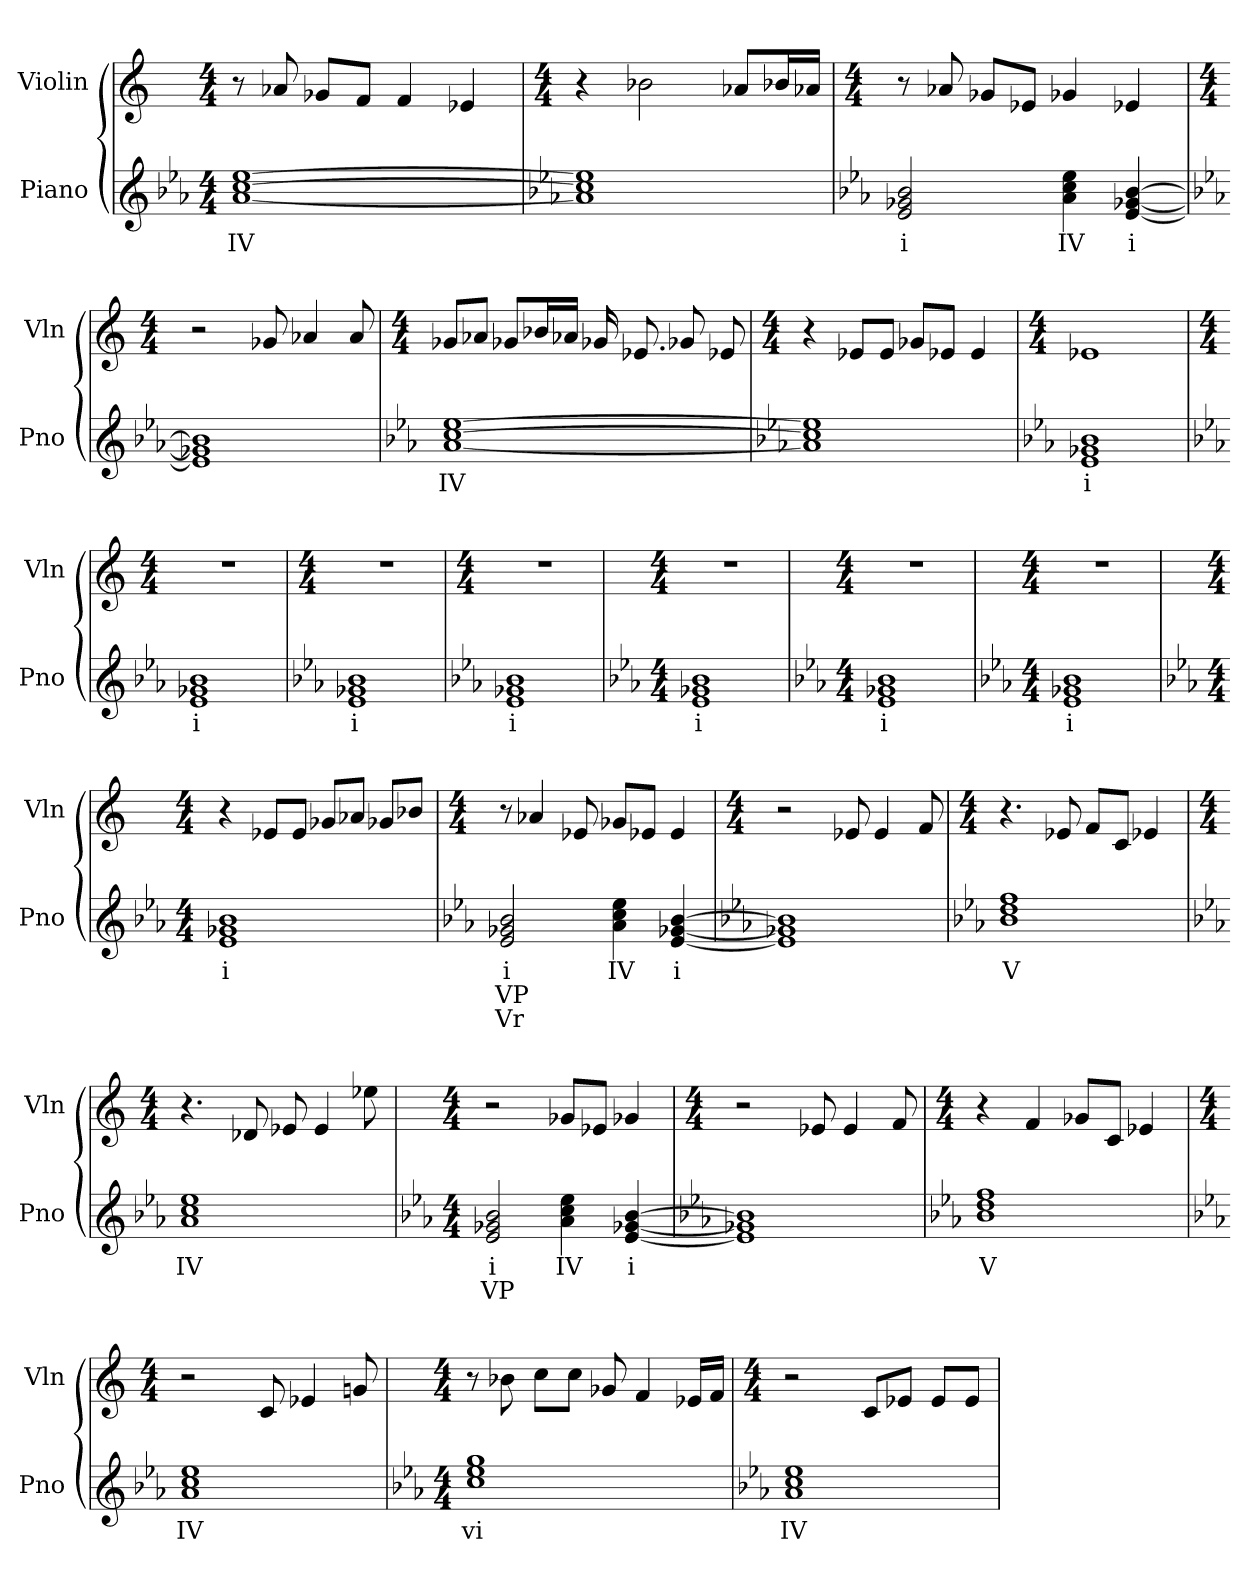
**kern	**text	**text	**text	**kern
*part2	*part2	*part2	*part2	*part1
*staff2	*staff2	*staff2	*staff2	*staff1
*I"Piano	*	*	*	*I"Violin
*I'Pno	*	*	*	*I'Vln
*k[b-e-a-]	*	*	*	*
*E-:	*	*	*	*
*M4/4	*	*	*	*M4/4
=	=	=	=	=
[1a- [1cc [1ee-	IV	.	.	8r
.	.	.	.	8a-X
.	.	.	.	8g-XL
.	.	.	.	8fJ
.	.	.	.	4f
.	.	.	.	4e-X
=	=	=	=	=
*k[b-e-a-]	*	*	*	*
*E-:	*	*	*	*
*	*	*	*	*M4/4
1a-] 1cc] 1ee-]	.	.	.	4r
.	.	.	.	2b-X
.	.	.	.	8a-XL
.	.	.	.	16b-XL
.	.	.	.	16a-XJJ
=	=	=	=	=
*k[b-e-a-]	*	*	*	*
*E-:	*	*	*	*
*	*	*	*	*M4/4
2e- 2g-X 2b-	i	.	.	8r
.	.	.	.	8a-X
.	.	.	.	8g-XL
.	.	.	.	8e-XJ
4a- 4cc 4ee-	IV	.	.	4g-X
[4e- [4g-X [4b-	i	.	.	4e-X
=	=	=	=	=
*k[b-e-a-]	*	*	*	*
*E-:	*	*	*	*
*	*	*	*	*M4/4
1e-] 1g-X] 1b-]	.	.	.	2r
.	.	.	.	8g-X
.	.	.	.	4a-X
.	.	.	.	8a-
=	=	=	=	=
*k[b-e-a-]	*	*	*	*
*E-:	*	*	*	*
*	*	*	*	*M4/4
[1a- [1cc [1ee-	IV	.	.	8g-XL
.	.	.	.	8a-XJ
.	.	.	.	8g-XL
.	.	.	.	16b-XL
.	.	.	.	16a-XJJ
.	.	.	.	16g-XLL
.	.	.	.	8.e-XJ
.	.	.	.	8g-XL
.	.	.	.	8e-XJ
=	=	=	=	=
*k[b-e-a-]	*	*	*	*
*E-:	*	*	*	*
*	*	*	*	*M4/4
1a-] 1cc] 1ee-]	.	.	.	4r
.	.	.	.	8e-XL
.	.	.	.	8e-J
.	.	.	.	8g-XL
.	.	.	.	8e-XJ
.	.	.	.	4e-
=	=	=	=	=
*k[b-e-a-]	*	*	*	*
*E-:	*	*	*	*
*	*	*	*	*M4/4
1e- 1g-X 1b-	i	.	.	1e-X
=	=	=	=	=
*k[b-e-a-]	*	*	*	*
*E-:	*	*	*	*
*	*	*	*	*M4/4
1e- 1g-X 1b-	i	.	.	1r
=	=	=	=	=
*k[b-e-a-]	*	*	*	*
*E-:	*	*	*	*
*	*	*	*	*M4/4
1e- 1g-X 1b-	i	.	.	1r
=	=	=	=	=
*k[b-e-a-]	*	*	*	*
*E-:	*	*	*	*
*	*	*	*	*M4/4
1e- 1g-X 1b-	i	.	.	1r
=	=	=	=	=
*k[b-e-a-]	*	*	*	*
*E-:	*	*	*	*
*M4/4	*	*	*	*M4/4
1e- 1g-X 1b-	i	.	.	1r
=	=	=	=	=
*k[b-e-a-]	*	*	*	*
*E-:	*	*	*	*
*M4/4	*	*	*	*M4/4
1e- 1g-X 1b-	i	.	.	1r
=	=	=	=	=
*k[b-e-a-]	*	*	*	*
*E-:	*	*	*	*
*M4/4	*	*	*	*M4/4
1e- 1g-X 1b-	i	.	.	1r
=	=	=	=	=
*k[b-e-a-]	*	*	*	*
*E-:	*	*	*	*
*M4/4	*	*	*	*M4/4
1e- 1g-X 1b-	i	.	.	4r
.	.	.	.	8e-XL
.	.	.	.	8e-J
.	.	.	.	8g-XL
.	.	.	.	8a-XJ
.	.	.	.	8g-XL
.	.	.	.	8b-XJ
=	=	=	=	=
*k[b-e-a-]	*	*	*	*
*E-:	*	*	*	*
*	*	*	*	*M4/4
2e- 2g-X 2b-	i	VP	Vr	8r
.	.	.	.	4a-X
.	.	.	.	8e-X
4a- 4cc 4ee-	IV	.	.	8g-XL
.	.	.	.	8e-XJ
[4e- [4g-X [4b-	i	.	.	4e-
=	=	=	=	=
*k[b-e-a-]	*	*	*	*
*E-:	*	*	*	*
*	*	*	*	*M4/4
1e-] 1g-X] 1b-]	.	.	.	2r
.	.	.	.	8e-X
.	.	.	.	4e-
.	.	.	.	8f
=	=	=	=	=
*k[b-e-a-]	*	*	*	*
*E-:	*	*	*	*
*	*	*	*	*M4/4
1b- 1dd 1ff	V	.	.	4.r
.	.	.	.	8e-X
.	.	.	.	8fL
.	.	.	.	8cJ
.	.	.	.	4e-X
=	=	=	=	=
*k[b-e-a-]	*	*	*	*
*E-:	*	*	*	*
*	*	*	*	*M4/4
1a- 1cc 1ee-	IV	.	.	4.r
.	.	.	.	8d-X
.	.	.	.	8e-X
.	.	.	.	4e-
.	.	.	.	8ee-X
=	=	=	=	=
*k[b-e-a-]	*	*	*	*
*E-:	*	*	*	*
*M4/4	*	*	*	*M4/4
2e- 2g-X 2b-	i	VP	.	2r
4a- 4cc 4ee-	IV	.	.	8g-XL
.	.	.	.	8e-XJ
[4e- [4g-X [4b-	i	.	.	4g-X
=	=	=	=	=
*k[b-e-a-]	*	*	*	*
*E-:	*	*	*	*
*	*	*	*	*M4/4
1e-] 1g-X] 1b-]	.	.	.	2r
.	.	.	.	8e-X
.	.	.	.	4e-
.	.	.	.	8f
=	=	=	=	=
*k[b-e-a-]	*	*	*	*
*E-:	*	*	*	*
*	*	*	*	*M4/4
1b- 1dd 1ff	V	.	.	4r
.	.	.	.	4f
.	.	.	.	8g-XL
.	.	.	.	8cJ
.	.	.	.	4e-X
=	=	=	=	=
*k[b-e-a-]	*	*	*	*
*E-:	*	*	*	*
*	*	*	*	*M4/4
1a- 1cc 1ee-	IV	.	.	2r
.	.	.	.	8c
.	.	.	.	4e-X
.	.	.	.	8gn
=	=	=	=	=
*k[b-e-a-]	*	*	*	*
*E-:	*	*	*	*
*M4/4	*	*	*	*M4/4
1cc 1ee- 1gg	vi	.	.	8r
.	.	.	.	8b-X
.	.	.	.	8ccL
.	.	.	.	8ccJ
.	.	.	.	8g-X
.	.	.	.	4f
.	.	.	.	16e-XLL
.	.	.	.	16fJJ
=	=	=	=	=
*k[b-e-a-]	*	*	*	*
*E-:	*	*	*	*
*	*	*	*	*M4/4
1a- 1cc 1ee-	IV	.	.	2r
.	.	.	.	8cL
.	.	.	.	8e-XJ
.	.	.	.	8e-L
.	.	.	.	8e-J
=	=	=	=	=
*-	*-	*-	*-	*-
